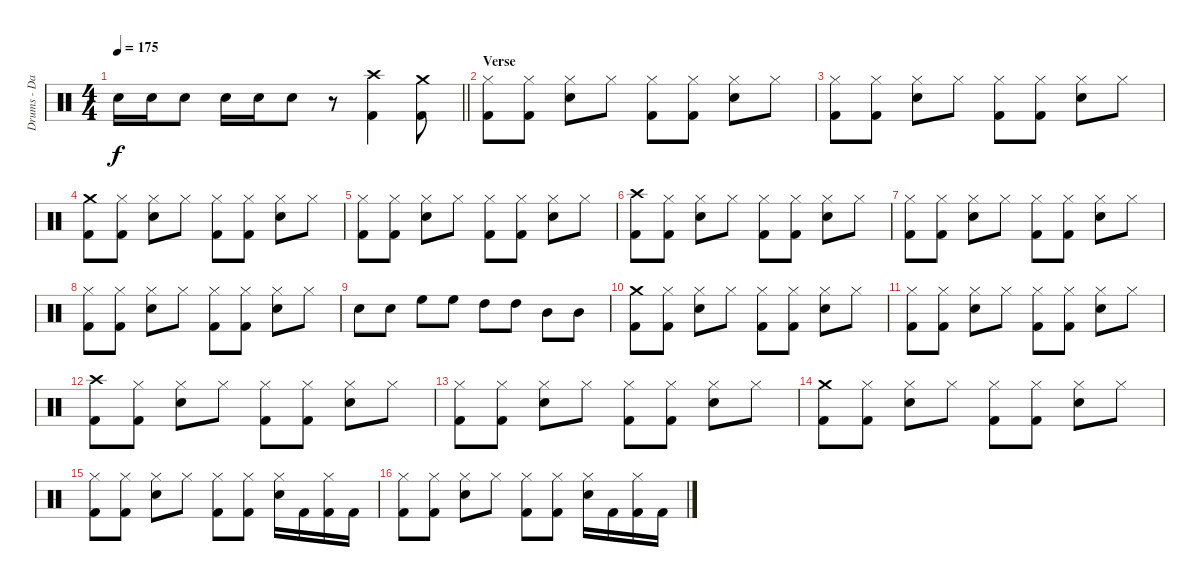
\track ("Drums - David Holland" "Drums - Da") {instrument percussion}
\staff {score}
\articulation defaults
\ts (4 4)
\tempo 175
\clef neutral
\barLineRight lightlight
\ks c "Snare (hit) 2".16{dy f} "Snare (hit) 2".16 "Snare (hit) 2".8 "Snare (hit) 2".16 "Snare (hit) 2".16 "Snare (hit) 2".8
r.8 ("Crash high (hit)" "Kick (hit) 2").4 ("Crash medium (hit)" "Kick (hit) 2").8 |
\section ("" "Verse")
("Hi-Hat (closed)" "Kick (hit) 2").8 ("Hi-Hat (closed)" "Kick (hit) 2").8 ("Hi-Hat (closed)" "Snare (hit) 2").8 "Hi-Hat (closed)".8 ("Hi-Hat (closed)" "Kick (hit) 2").8 ("Hi-Hat (closed)" "Kick (hit) 2").8 ("Hi-Hat (closed)" "Snare (hit) 2").8 "Hi-Hat (closed)".8 |
("Hi-Hat (closed)" "Kick (hit) 2").8 ("Hi-Hat (closed)" "Kick (hit) 2").8 ("Hi-Hat (closed)" "Snare (hit) 2").8 "Hi-Hat (closed)".8 ("Hi-Hat (closed)" "Kick (hit) 2").8 ("Hi-Hat (closed)" "Kick (hit) 2").8 ("Hi-Hat (closed)" "Snare (hit) 2").8 "Hi-Hat (closed)".8 |
("Crash medium (hit)" "Kick (hit) 2").8 ("Hi-Hat (closed)" "Kick (hit) 2").8 ("Hi-Hat (closed)" "Snare (hit) 2").8 "Hi-Hat (closed)".8 ("Hi-Hat (closed)" "Kick (hit) 2").8 ("Hi-Hat (closed)" "Kick (hit) 2").8 ("Hi-Hat (closed)" "Snare (hit) 2").8 "Hi-Hat (closed)".8 |
("Hi-Hat (closed)" "Kick (hit) 2").8 ("Hi-Hat (closed)" "Kick (hit) 2").8 ("Hi-Hat (closed)" "Snare (hit) 2").8 "Hi-Hat (closed)".8 ("Hi-Hat (closed)" "Kick (hit) 2").8 ("Hi-Hat (closed)" "Kick (hit) 2").8 ("Hi-Hat (closed)" "Snare (hit) 2").8 "Hi-Hat (closed)".8 |
("Crash high (hit)" "Kick (hit) 2").8 ("Hi-Hat (closed)" "Kick (hit) 2").8 ("Hi-Hat (closed)" "Snare (hit) 2").8 "Hi-Hat (closed)".8 ("Hi-Hat (closed)" "Kick (hit) 2").8 ("Hi-Hat (closed)" "Kick (hit) 2").8 ("Hi-Hat (closed)" "Snare (hit) 2").8 "Hi-Hat (closed)".8 |
("Hi-Hat (closed)" "Kick (hit) 2").8 ("Hi-Hat (closed)" "Kick (hit) 2").8 ("Hi-Hat (closed)" "Snare (hit) 2").8 "Hi-Hat (closed)".8 ("Hi-Hat (closed)" "Kick (hit) 2").8 ("Hi-Hat (closed)" "Kick (hit) 2").8 ("Hi-Hat (closed)" "Snare (hit) 2").8 "Hi-Hat (closed)".8 |
("Hi-Hat (closed)" "Kick (hit) 2").8 ("Hi-Hat (closed)" "Kick (hit) 2").8 ("Hi-Hat (closed)" "Snare (hit) 2").8 "Hi-Hat (closed)".8 ("Hi-Hat (closed)" "Kick (hit) 2").8 ("Hi-Hat (closed)" "Kick (hit) 2").8 ("Hi-Hat (closed)" "Snare (hit) 2").8 "Hi-Hat (closed)".8 |
"Snare (hit) 2".8 "Snare (hit) 2".8 "High Floor Tom (hit)".8 "High Floor Tom (hit)".8 "High Tom (hit)".8 "High Tom (hit)".8 "Mid Tom (hit)".8 "Mid Tom (hit)".8 |
("Crash medium (hit)" "Kick (hit) 2").8 ("Hi-Hat (closed)" "Kick (hit) 2").8 ("Hi-Hat (closed)" "Snare (hit) 2").8 "Hi-Hat (closed)".8 ("Hi-Hat (closed)" "Kick (hit) 2").8 ("Hi-Hat (closed)" "Kick (hit) 2").8 ("Hi-Hat (closed)" "Snare (hit) 2").8 "Hi-Hat (closed)".8 |
("Hi-Hat (closed)" "Kick (hit) 2").8 ("Hi-Hat (closed)" "Kick (hit) 2").8 ("Hi-Hat (closed)" "Snare (hit) 2").8 "Hi-Hat (closed)".8 ("Hi-Hat (closed)" "Kick (hit) 2").8 ("Hi-Hat (closed)" "Kick (hit) 2").8 ("Hi-Hat (closed)" "Snare (hit) 2").8 "Hi-Hat (closed)".8 |
("Crash high (hit)" "Kick (hit) 2").8 ("Hi-Hat (closed)" "Kick (hit) 2").8 ("Hi-Hat (closed)" "Snare (hit) 2").8 "Hi-Hat (closed)".8 ("Hi-Hat (closed)" "Kick (hit) 2").8 ("Hi-Hat (closed)" "Kick (hit) 2").8 ("Hi-Hat (closed)" "Snare (hit) 2").8 "Hi-Hat (closed)".8 |
("Hi-Hat (closed)" "Kick (hit) 2").8 ("Hi-Hat (closed)" "Kick (hit) 2").8 ("Hi-Hat (closed)" "Snare (hit) 2").8 "Hi-Hat (closed)".8 ("Hi-Hat (closed)" "Kick (hit) 2").8 ("Hi-Hat (closed)" "Kick (hit) 2").8 ("Hi-Hat (closed)" "Snare (hit) 2").8 "Hi-Hat (closed)".8 |
("Crash medium (hit)" "Kick (hit) 2").8 ("Hi-Hat (closed)" "Kick (hit) 2").8 ("Hi-Hat (closed)" "Snare (hit) 2").8 "Hi-Hat (closed)".8 ("Hi-Hat (closed)" "Kick (hit) 2").8 ("Hi-Hat (closed)" "Kick (hit) 2").8 ("Hi-Hat (closed)" "Snare (hit) 2").8 "Hi-Hat (closed)".8 |
("Hi-Hat (closed)" "Kick (hit) 2").8 ("Hi-Hat (closed)" "Kick (hit) 2").8 ("Hi-Hat (closed)" "Snare (hit) 2").8 "Hi-Hat (closed)".8 ("Hi-Hat (closed)" "Kick (hit) 2").8 ("Hi-Hat (closed)" "Kick (hit) 2").8 ("Hi-Hat (closed)" "Snare (hit) 2").16 "Kick (hit) 2".16 ("Hi-Hat (closed)" "Kick (hit) 2").16 "Kick (hit) 2".16 |
("Hi-Hat (closed)" "Kick (hit) 2").8 ("Hi-Hat (closed)" "Kick (hit) 2").8 ("Hi-Hat (closed)" "Snare (hit) 2").8 "Hi-Hat (closed)".8 ("Hi-Hat (closed)" "Kick (hit) 2").8 ("Hi-Hat (closed)" "Kick (hit) 2").8 ("Hi-Hat (closed)" "Snare (hit) 2").16 "Kick (hit) 2".16 ("Hi-Hat (closed)" "Kick (hit) 2").16 "Kick (hit) 2".16
